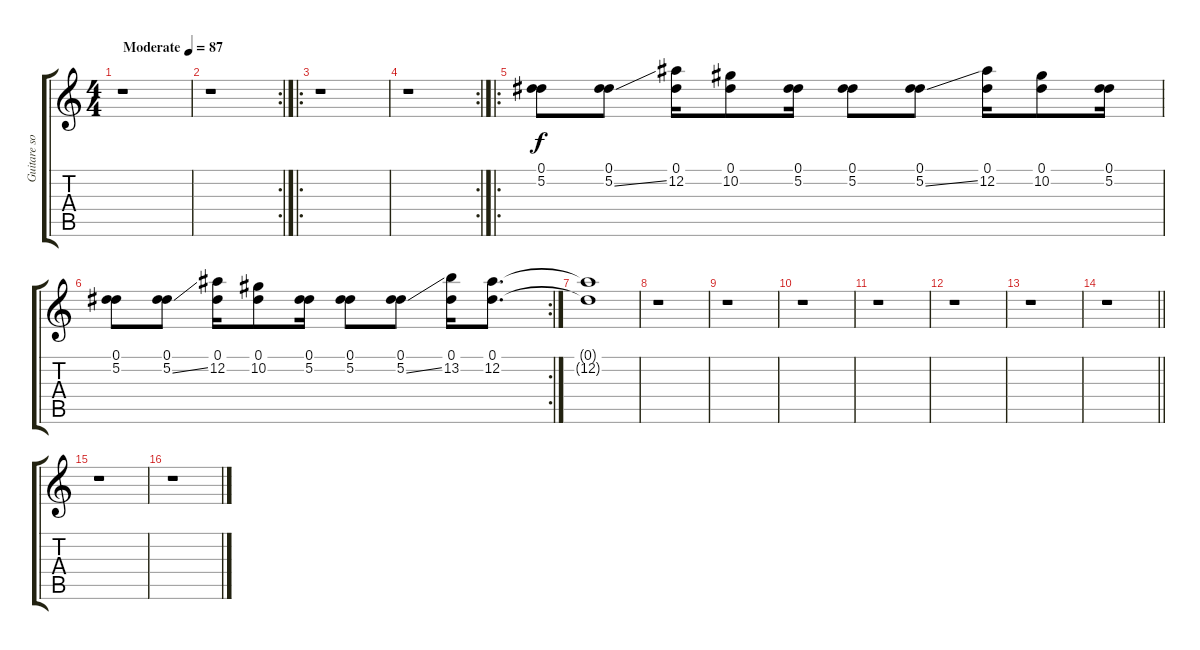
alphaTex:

\track ("Guitare solo 1" "Guitare so") {instrument overdrivenguitar}
\staff {score tabs}
\tuning (Eb4 Bb3 Gb3 Db3 Ab2 Eb2) {hide}
\ts (4 4)
\tempo (87 "Moderate")
\clef g2
\ks c
r.1{dy f instrument overdrivenguitar} |
\rc 2
r.1 |
\ro
r.1 |
\rc 2
r.1 |
\ro
(0.1 5.2).8 (0.1 5.2{ss}).8 (0.1 12.2).16 (0.1 10.2).8 (0.1 5.2).16 (0.1 5.2).8 (0.1 5.2{ss}).8 (0.1 12.2).16 (0.1 10.2).8 (0.1 5.2).16 |
\rc 2
(0.1 5.2).8 (0.1 5.2{ss}).8 (0.1 12.2).16 (0.1 10.2).8 (0.1 5.2).16 (0.1 5.2).8 (0.1 5.2{ss}).8 (0.1 13.2).16 (0.1 12.2).8{d} |
(0.1{t} 12.2{t}).1 |
r.1 |
r.1 |
r.1 |
r.1 |
r.1 |
r.1 |
\barLineRight lightlight
r.1 |
r.1 |
r.1
